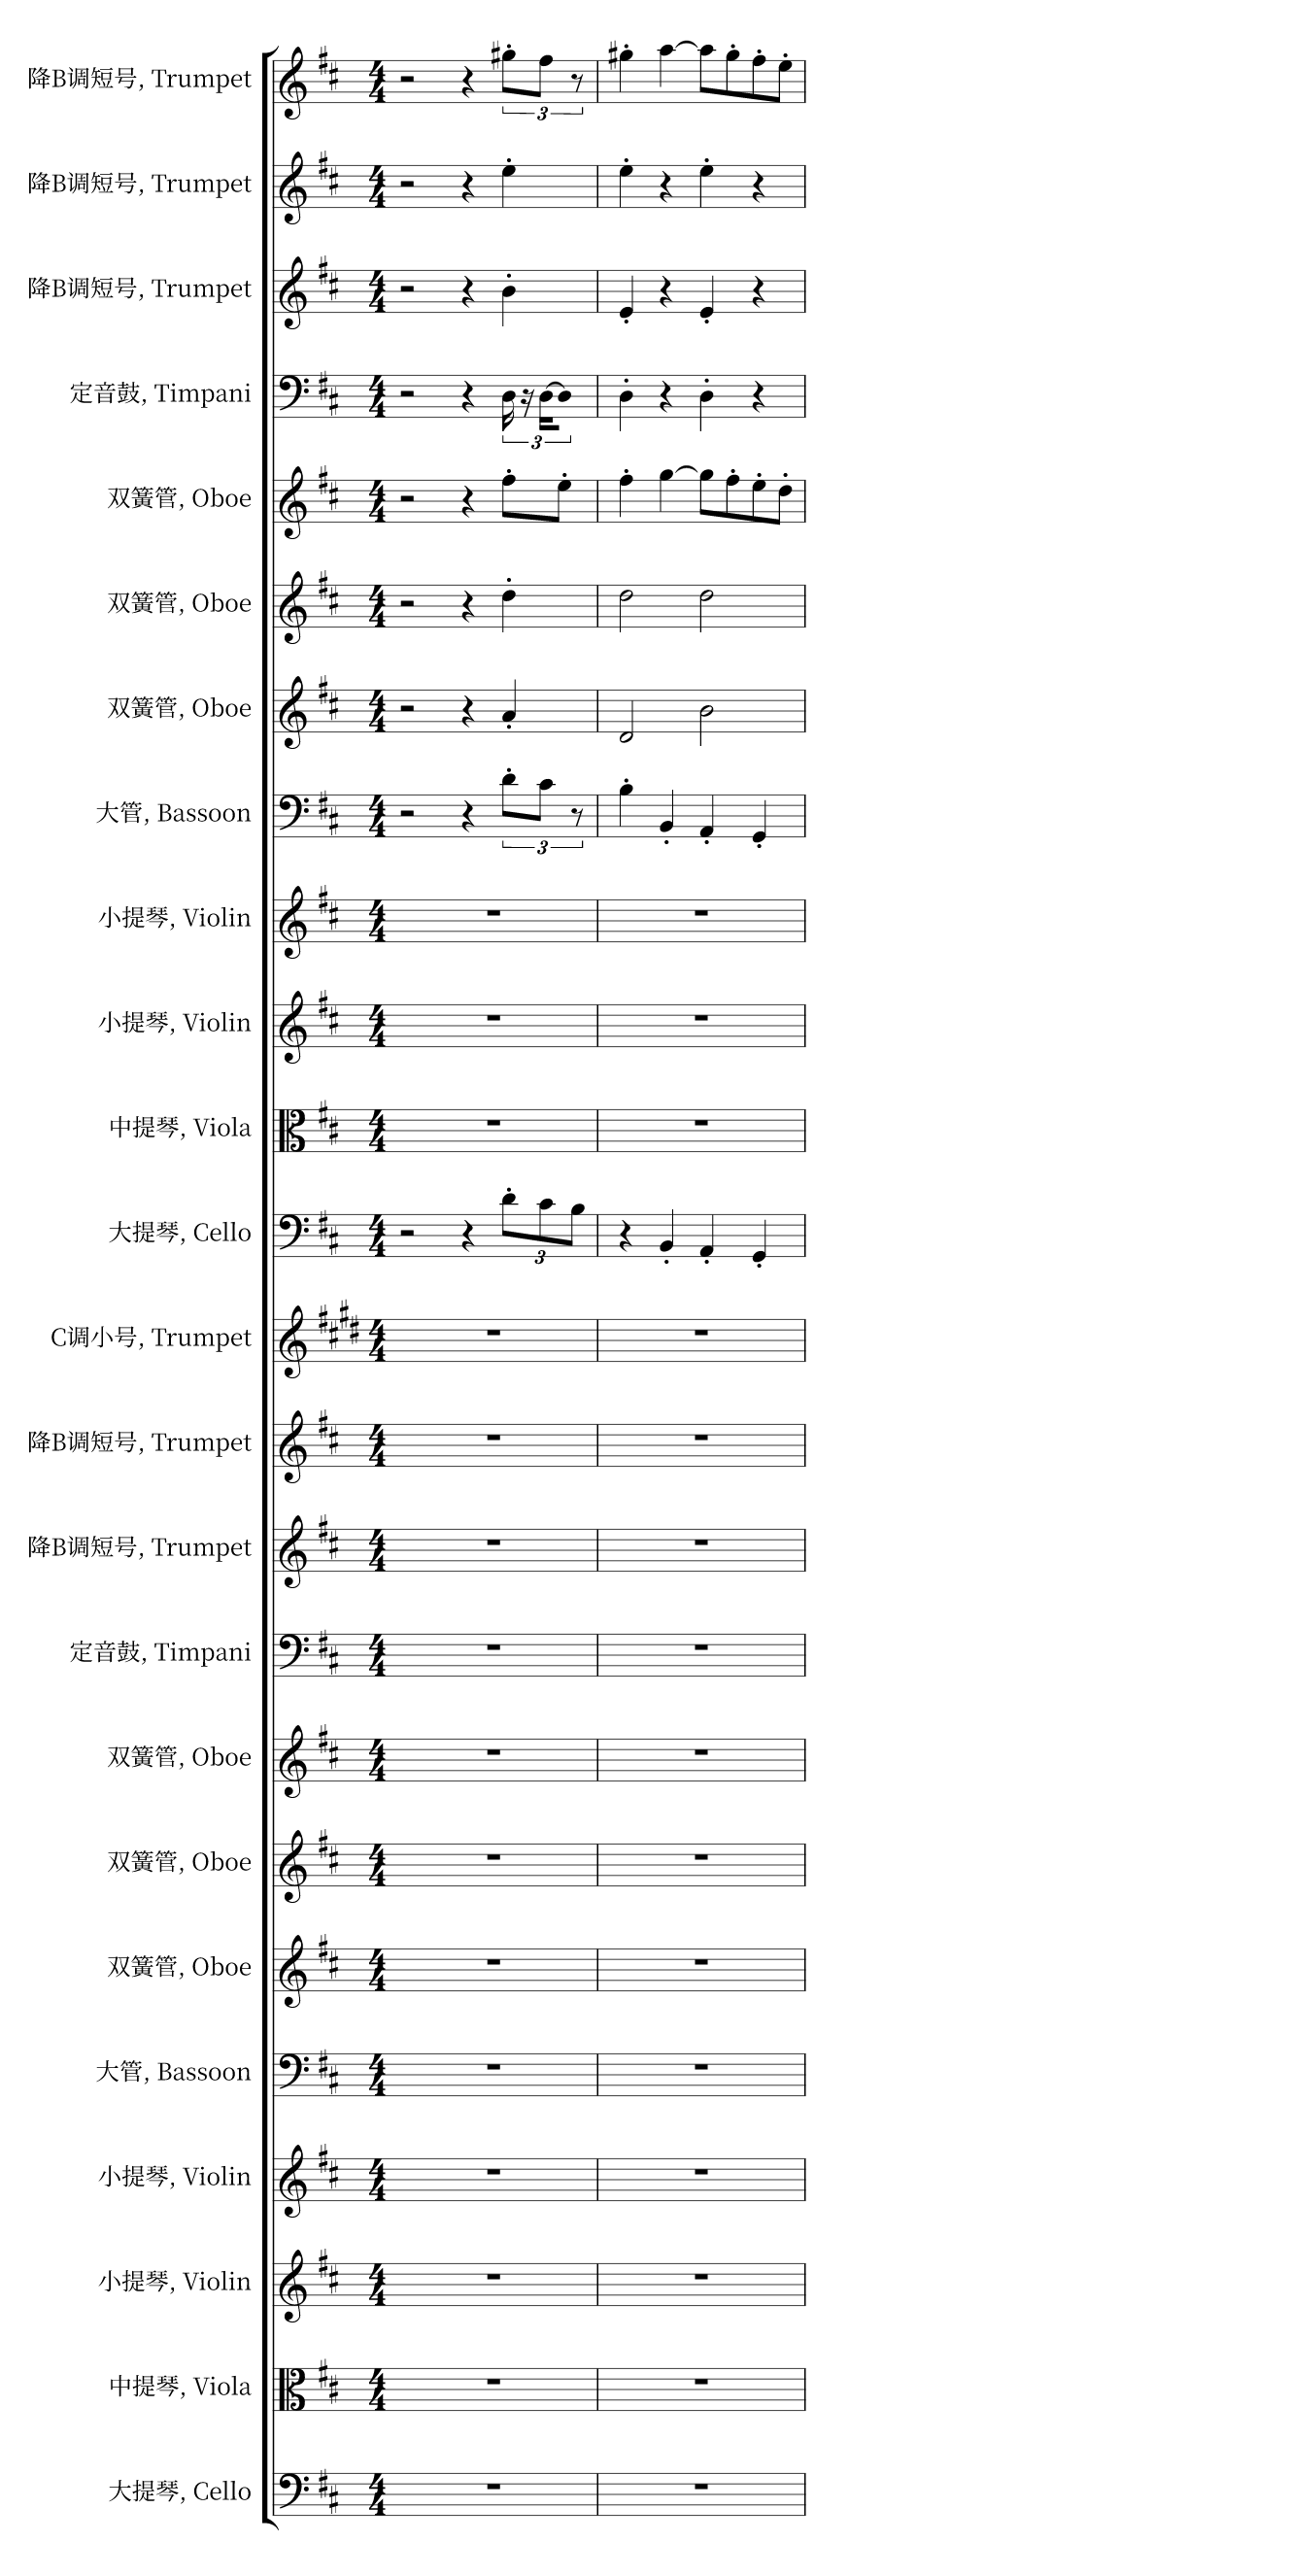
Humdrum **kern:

**kern	**kern	**kern	**kern	**kern	**kern	**kern	**kern	**kern	**kern	**kern	**kern	**kern	**kern	**kern	**kern	**kern	**kern	**kern	**kern	**kern	**kern	**kern	**kern
*part24	*part23	*part22	*part21	*part20	*part19	*part18	*part17	*part16	*part15	*part14	*part13	*part12	*part11	*part10	*part9	*part8	*part7	*part6	*part5	*part4	*part3	*part2	*part1
*staff24	*staff23	*staff22	*staff21	*staff20	*staff19	*staff18	*staff17	*staff16	*staff15	*staff14	*staff13	*staff12	*staff11	*staff10	*staff9	*staff8	*staff7	*staff6	*staff5	*staff4	*staff3	*staff2	*staff1
*I"大提琴, Cello	*I"中提琴, Viola	*I"小提琴, Violin	*I"小提琴, Violin	*I"大管, Bassoon	*I"双簧管, Oboe	*I"双簧管, Oboe	*I"双簧管, Oboe	*I"定音鼓, Timpani	*I"降B调短号, Trumpet	*I"降B调短号, Trumpet	*I"C调小号, Trumpet	*I"大提琴, Cello	*I"中提琴, Viola	*I"小提琴, Violin	*I"小提琴, Violin	*I"大管, Bassoon	*I"双簧管, Oboe	*I"双簧管, Oboe	*I"双簧管, Oboe	*I"定音鼓, Timpani	*I"降B调短号, Trumpet	*I"降B调短号, Trumpet	*I"降B调短号, Trumpet
*	*I'Vla.	*I'Vln.	*I'Vln.	*I'Bsn.	*I'Ob.	*I'Ob.	*I'Ob.	*I'Timp.	*	*	*I'C Tpt.	*	*I'Vla.	*I'Vln.	*I'Vln.	*I'Bsn.	*I'Ob.	*I'Ob.	*I'Ob.	*I'Timp.	*	*	*
*clefF4	*clefC3	*clefG2	*clefG2	*clefF4	*clefG2	*clefG2	*clefG2	*clefF4	*clefG2	*clefG2	*clefG2	*clefF4	*clefC3	*clefG2	*clefG2	*clefF4	*clefG2	*clefG2	*clefG2	*clefF4	*clefG2	*clefG2	*clefG2
*	*	*	*	*	*	*	*	*	*ITrd1c2	*ITrd1c2	*ITrd1c2	*	*	*	*	*	*	*	*	*	*ITrd1c2	*ITrd1c2	*ITrd1c2
*k[f#c#]	*k[f#c#]	*k[f#c#]	*k[f#c#]	*k[f#c#]	*k[f#c#]	*k[f#c#]	*k[f#c#]	*k[f#c#]	*k[]	*k[]	*k[f#c#]	*k[f#c#]	*k[f#c#]	*k[f#c#]	*k[f#c#]	*k[f#c#]	*k[f#c#]	*k[f#c#]	*k[f#c#]	*k[f#c#]	*k[]	*k[]	*k[]
*M4/4	*M4/4	*M4/4	*M4/4	*M4/4	*M4/4	*M4/4	*M4/4	*M4/4	*M4/4	*M4/4	*M4/4	*M4/4	*M4/4	*M4/4	*M4/4	*M4/4	*M4/4	*M4/4	*M4/4	*M4/4	*M4/4	*M4/4	*M4/4
*MM120	*MM120	*MM120	*MM120	*MM120	*MM120	*MM120	*MM120	*MM120	*MM120	*MM120	*MM120	*MM120	*MM120	*MM120	*MM120	*MM120	*MM120	*MM120	*MM120	*MM120	*MM120	*MM120	*MM120
=1	=1	=1	=1	=1	=1	=1	=1	=1	=1	=1	=1	=1	=1	=1	=1	=1	=1	=1	=1	=1	=1	=1	=1
1r	1r	1r	1r	1r	1r	1r	1r	1r	1r	1r	1r	2r	1r	1r	1r	2r	2r	2r	2r	2r	2r	2r	2r
.	.	.	.	.	.	.	.	.	.	.	.	4r	.	.	.	4r	4r	4r	4r	4r	4r	4r	4r
*	*	*	*	*	*	*	*	*	*	*	*	*Xbrackettup	*	*	*	*	*	*	*	*	*	*	*
.	.	.	.	.	.	.	.	.	.	.	.	12d'\L	.	.	.	12d'\L	4a'/	4dd'\	8ff#'\L	24D\	4a'\	4dd'\	12ff#X'\L
.	.	.	.	.	.	.	.	.	.	.	.	.	.	.	.	.	.	.	.	24r	.	.	.
.	.	.	.	.	.	.	.	.	.	.	.	12c#\	.	.	.	12c#\J	.	.	.	[24D\KL	.	.	12ee\J
.	.	.	.	.	.	.	.	.	.	.	.	.	.	.	.	.	.	.	8ee'\J	8D\J]	.	.	.
.	.	.	.	.	.	.	.	.	.	.	.	12B\J	.	.	.	12r	.	.	.	.	.	.	12r
=2	=2	=2	=2	=2	=2	=2	=2	=2	=2	=2	=2	=2	=2	=2	=2	=2	=2	=2	=2	=2	=2	=2	=2
1r	1r	1r	1r	1r	1r	1r	1r	1r	1r	1r	1r	4r	1r	1r	1r	4B'\	2d/	2dd\	4ff#'\	4D'\	4d'/	4dd'\	4ff#X'\
.	.	.	.	.	.	.	.	.	.	.	.	4BB'/	.	.	.	4BB'/	.	.	[4gg\	4r	4r	4r	[4gg\
.	.	.	.	.	.	.	.	.	.	.	.	4AA'/	.	.	.	4AA'/	2b\	2dd\	8gg\L]	4D'\	4d'/	4dd'\	8gg\L]
.	.	.	.	.	.	.	.	.	.	.	.	.	.	.	.	.	.	.	8ff#'\	.	.	.	8ff#'\
.	.	.	.	.	.	.	.	.	.	.	.	4GG'/	.	.	.	4GG'/	.	.	8ee'\	4r	4r	4r	8ee'\
.	.	.	.	.	.	.	.	.	.	.	.	.	.	.	.	.	.	.	8dd'\J	.	.	.	8dd'\J
=	=	=	=	=	=	=	=	=	=	=	=	=	=	=	=	=	=	=	=	=	=	=	=
*-	*-	*-	*-	*-	*-	*-	*-	*-	*-	*-	*-	*-	*-	*-	*-	*-	*-	*-	*-	*-	*-	*-	*-
